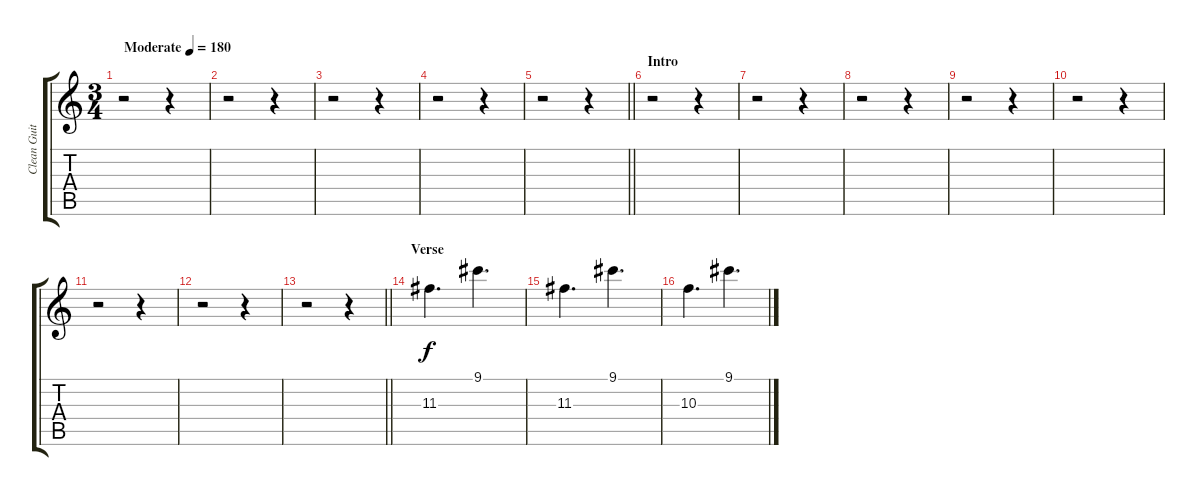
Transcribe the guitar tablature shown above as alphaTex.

\track ("Clean Guitar" "Clean Guit") {instrument electricguitarclean}
\staff {score tabs}
\tuning (E4 B3 G3 D3 A2 D2) {hide}
\ts (3 4)
\tempo (180 "Moderate")
\clef g2
\ks c
r.2{dy f instrument electricguitarclean} r.4 |
r.2 r.4 |
r.2 r.4 |
r.2 r.4 |
\barLineRight lightlight
r.2 r.4 |
\section ("" "Intro")
r.2 r.4 |
r.2 r.4 |
r.2 r.4 |
r.2 r.4 |
r.2 r.4 |
r.2 r.4 |
r.2 r.4 |
\barLineRight lightlight
r.2 r.4 |
\section ("" "Verse")
11.3.4{d volume 8 instrument electricguitarclean} 9.1.4{d} |
11.3.4{d} 9.1.4{d} |
10.3.4{d} 9.1.4{d}
